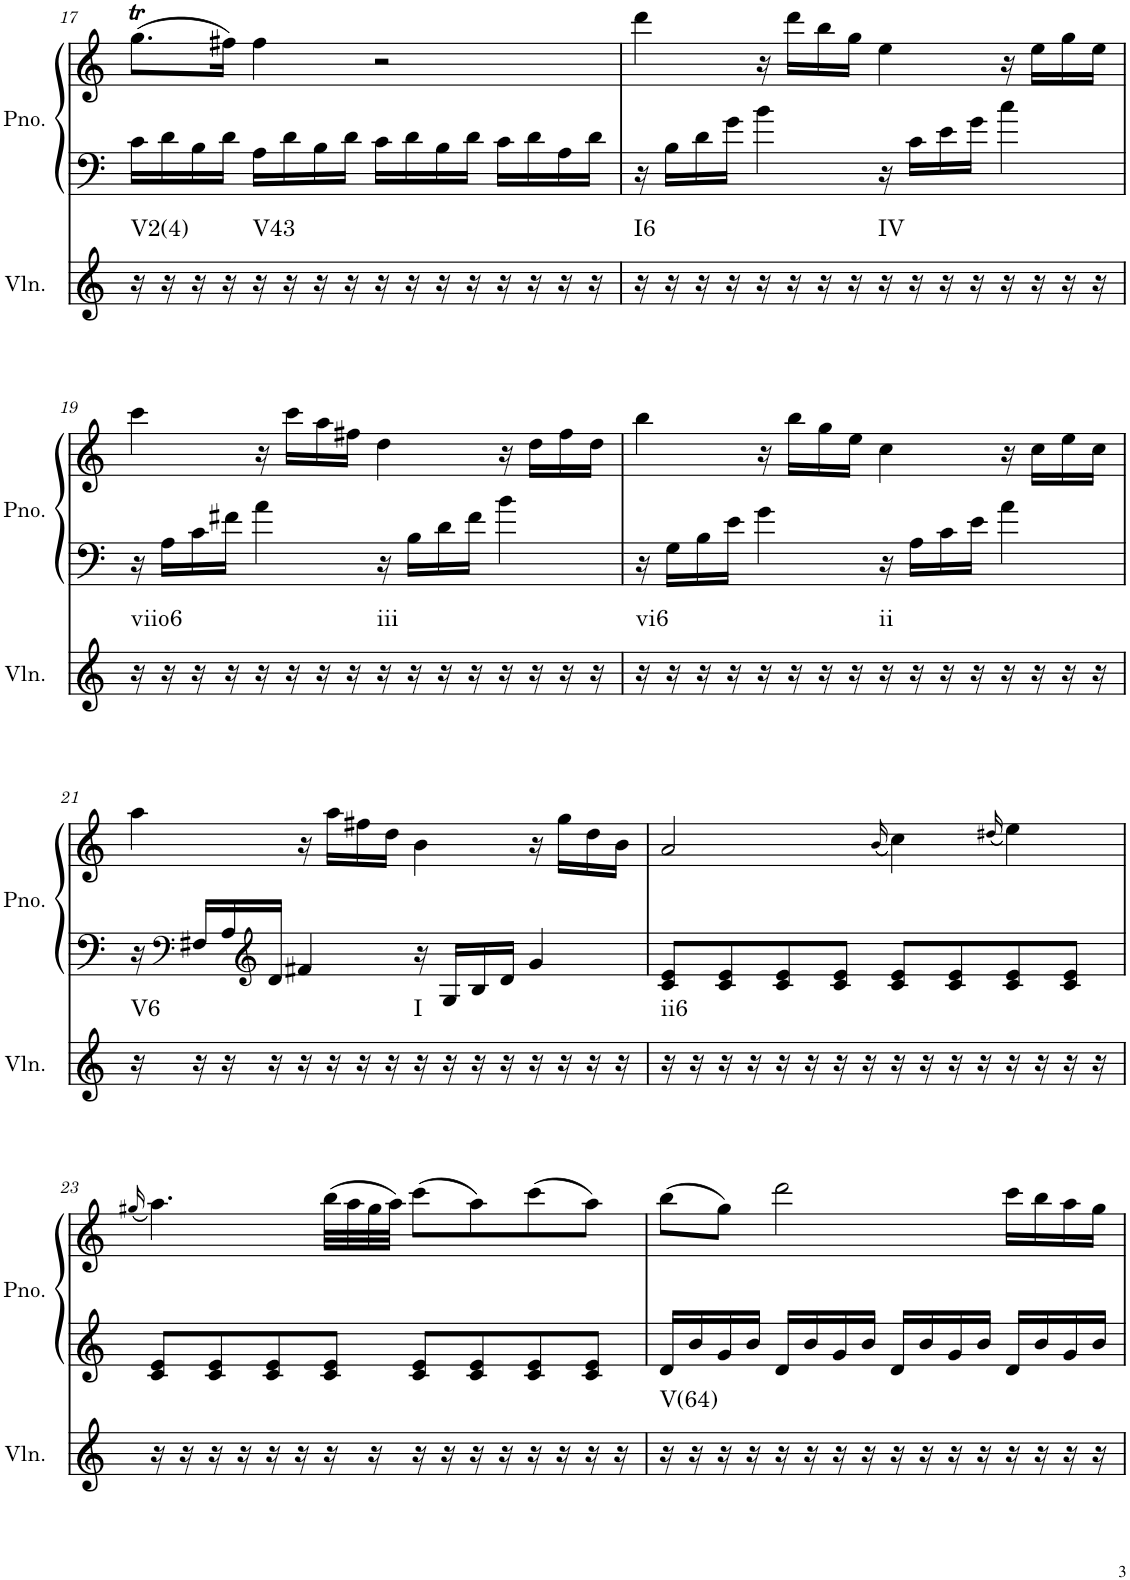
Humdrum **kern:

**kern	**harte	**kern	**kern
*part2	*part2	*part1	*part1
*staff3	*	*staff2	*staff1
*I"Violin	*	*I"Piano, Piano right	*
*I'Vln.	*	*I'Pno.	*
!!LO:PB:g=z
*clefG2	*	*clefF4	*clefG2
*k[]	*	*k[]	*k[]
*M4/4	*	*M4/4	*M4/4
*met(c)	*	*met(c)	*met(c)
=17	=17	=17	=17
!	!LO:H:kt=V2(4)	!	!
16r	N	16c\LL	(8.ggT\L
16r	.	16d\	.
16r	.	16B\	.
16r	.	16d\JJ	16ff#X\Jk)
!	!LO:H:kt=V43	!	!
16r	N	16A\LL	4ff#\
16r	.	16d\	.
16r	.	16B\	.
16r	.	16d\JJ	.
16r	.	16c\LL	2r
16r	.	16d\	.
16r	.	16B\	.
16r	.	16d\JJ	.
16r	.	16c\LL	.
16r	.	16d\	.
16r	.	16A\	.
16r	.	16d\JJ	.
=18	=18	=18	=18
!	!LO:H:kt=I6	!	!
16r	N	16r	4ddd\
16r	.	16B\LL	.
16r	.	16d\	.
16r	.	16g\JJ	.
16r	.	4b\	16r
16r	.	.	16ddd\LL
16r	.	.	16bb\
16r	.	.	16gg\JJ
!	!LO:H:kt=IV	!	!
16r	N	16r	4ee\
16r	.	16c\LL	.
16r	.	16e\	.
16r	.	16g\JJ	.
16r	.	4cc\	16r
16r	.	.	16ee\LL
16r	.	.	16gg\
16r	.	.	16ee\JJ
!!LO:LB:g=z
=19	=19	=19	=19
!	!LO:H:kt=viio6	!	!
16r	N	16r	4ccc\
16r	.	16A\LL	.
16r	.	16c\	.
16r	.	16f#X\JJ	.
16r	.	4a\	16r
16r	.	.	16ccc\LL
16r	.	.	16aa\
16r	.	.	16ff#X\JJ
!	!LO:H:kt=iii	!	!
16r	N	16r	4dd\
16r	.	16B\LL	.
16r	.	16d\	.
16r	.	16f#\JJ	.
16r	.	4b\	16r
16r	.	.	16dd\LL
16r	.	.	16ff#\
16r	.	.	16dd\JJ
=20	=20	=20	=20
!	!LO:H:kt=vi6	!	!
16r	N	16r	4bb\
16r	.	16G\LL	.
16r	.	16B\	.
16r	.	16e\JJ	.
16r	.	4g\	16r
16r	.	.	16bb\LL
16r	.	.	16gg\
16r	.	.	16ee\JJ
!	!LO:H:kt=ii	!	!
16r	N	16r	4cc\
16r	.	16A\LL	.
16r	.	16c\	.
16r	.	16e\JJ	.
16r	.	4a\	16r
16r	.	.	16cc\LL
16r	.	.	16ee\
16r	.	.	16cc\JJ
!!LO:LB:g=z
=21	=21	=21	=21
!	!LO:H:kt=V6	!	!
16r	N	16r	4aa\
*	*	*clefF4	*
16r	.	16F#X/LL	.
16r	.	16A/	.
*	*	*clefG2	*
16r	.	16d/JJ	.
16r	.	4f#X/	16r
16r	.	.	16aa\LL
16r	.	.	16ff#X\
16r	.	.	16dd\JJ
!	!LO:H:kt=I	!	!
16r	N	16r	4b\
16r	.	16G/LL	.
16r	.	16B/	.
16r	.	16d/JJ	.
16r	.	4g/	16r
16r	.	.	16gg\LL
16r	.	.	16dd\
16r	.	.	16b\JJ
=22	=22	=22	=22
!	!LO:H:kt=ii6	!	!
16r	N	8c/ 8e/L	2a/
16r	.	.	.
16r	.	8c/ 8e/	.
16r	.	.	.
16r	.	8c/ 8e/	.
16r	.	.	.
16r	.	8c/ 8e/J	.
16r	.	.	.
.	.	.	(16qb/
16r	.	8c/ 8e/L	4cc\)
16r	.	.	.
16r	.	8c/ 8e/	.
16r	.	.	.
.	.	.	(16qdd#X/
16r	.	8c/ 8e/	4ee\)
16r	.	.	.
16r	.	8c/ 8e/J	.
16r	.	.	.
!!LO:LB:g=z
=23	=23	=23	=23
.	.	.	(16qgg#X/
16r	.	8c/ 8e/L	4.aa\)
16r	.	.	.
16r	.	8c/ 8e/	.
16r	.	.	.
16r	.	8c/ 8e/	.
16r	.	.	.
16r	.	8c/ 8e/J	(32bb\LLL
.	.	.	32aa\
16r	.	.	32gg#\
.	.	.	32aa\JJJ)
16r	.	8c/ 8e/L	(8ccc\L
16r	.	.	.
16r	.	8c/ 8e/	8aa\)
16r	.	.	.
16r	.	8c/ 8e/	(8ccc\
16r	.	.	.
16r	.	8c/ 8e/J	8aa\J)
16r	.	.	.
=24	=24	=24	=24
!	!LO:H:kt=V(64)	!	!
16r	N	16d/LL	(8bb\L
16r	.	16b/	.
16r	.	16g/	8gg\J)
16r	.	16b/JJ	.
16r	.	16d/LL	2ddd\
16r	.	16b/	.
16r	.	16g/	.
16r	.	16b/JJ	.
16r	.	16d/LL	.
16r	.	16b/	.
16r	.	16g/	.
16r	.	16b/JJ	.
16r	.	16d/LL	16ccc\LL
16r	.	16b/	16bb\
16r	.	16g/	16aa\
16r	.	16b/JJ	16gg\JJ
=	=	=	=
*-	*-	*-	*-
